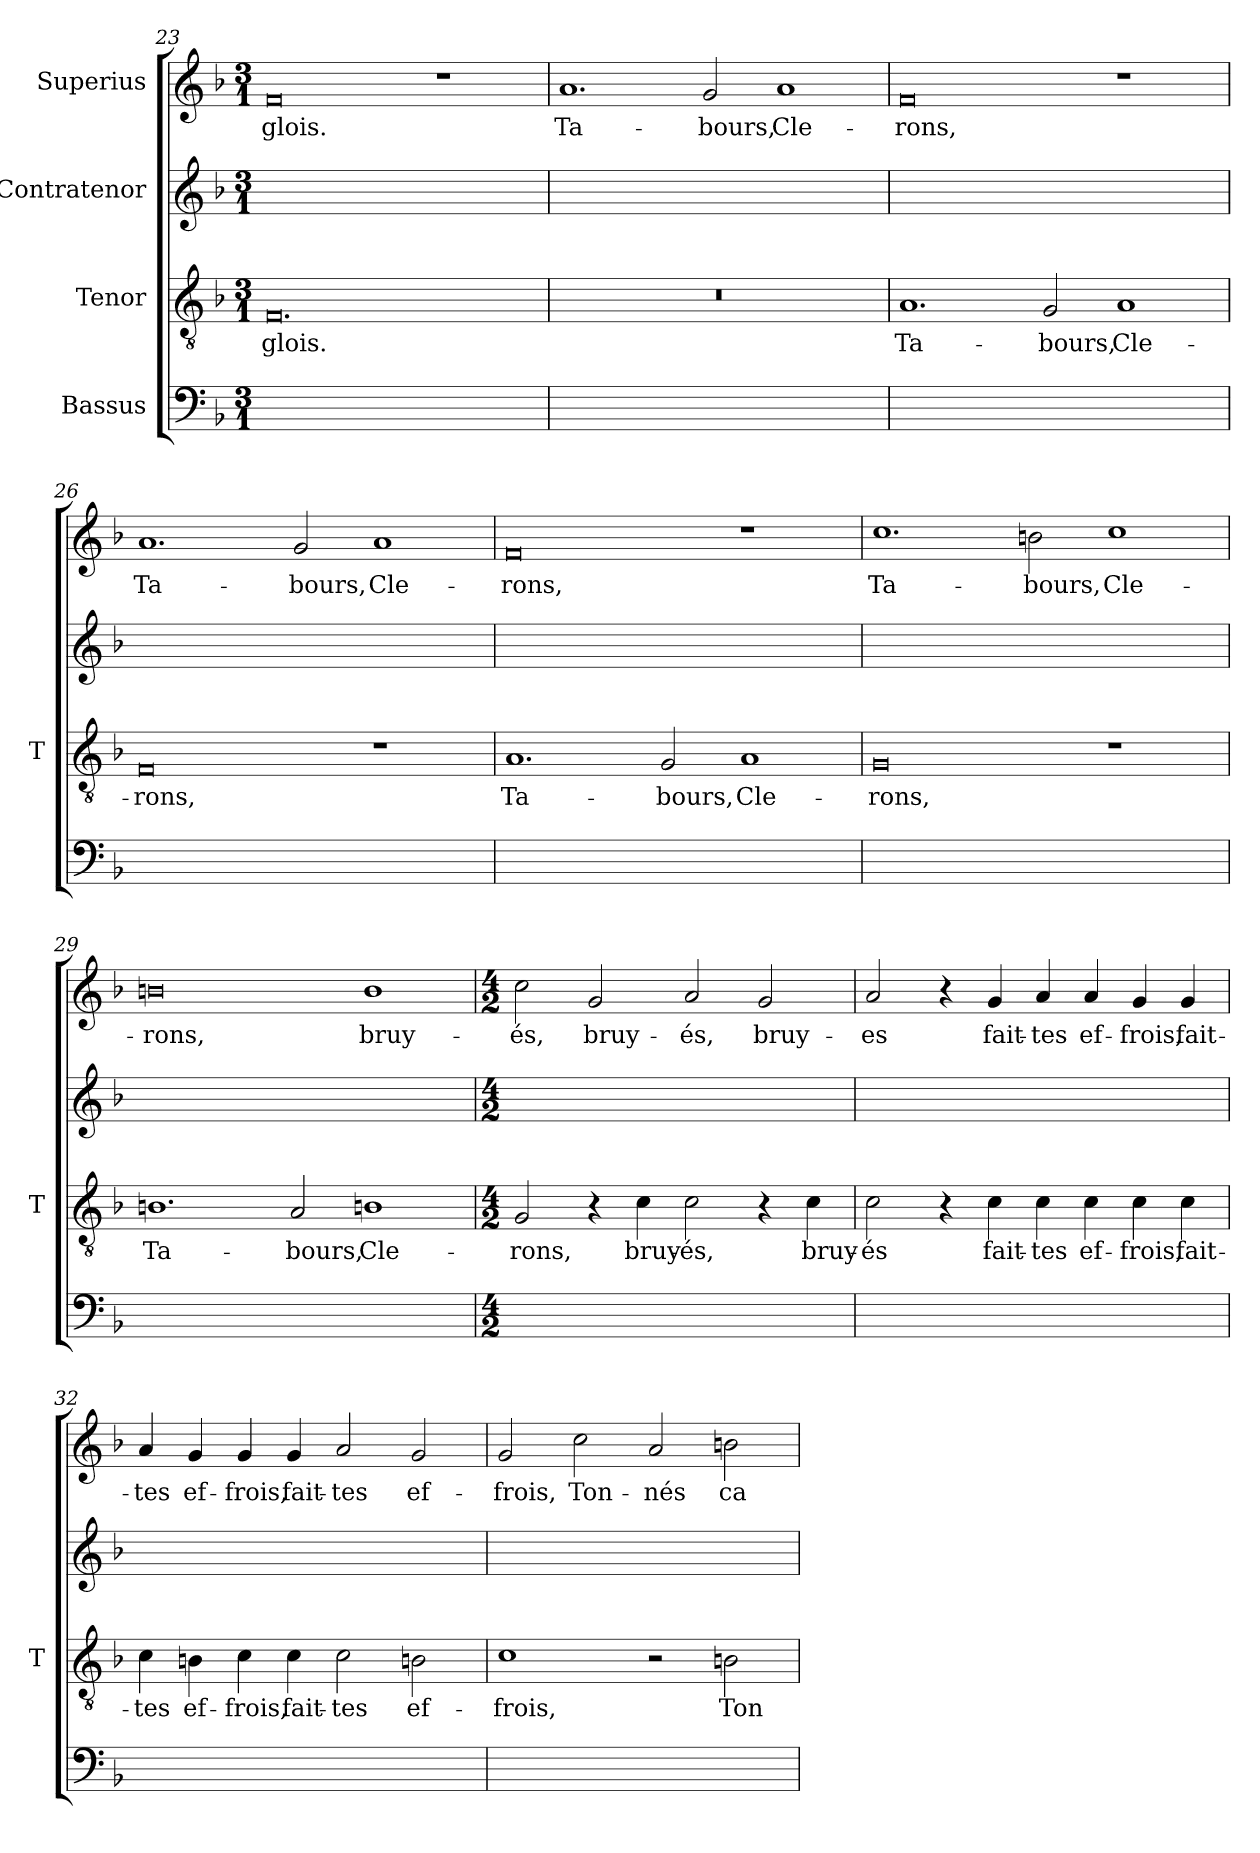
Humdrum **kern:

**kern	**kern	**text	**kern	**kern	**text
*part4	*part3	*part3	*part2	*part1	*part1
*staff4	*staff3	*staff3	*staff2	*staff1	*staff1
*I"Bassus	*I"Tenor	*	*I"Contratenor	*I"Superius	*
*	*I'T	*	*	*	*
*clefF4	*clefGv2	*	*clefG2	*clefG2	*
*k[b-]	*k[b-]	*	*k[b-]	*k[b-]	*
*M3/1	*M3/1	*	*M3/1	*M3/1	*
=23	=23	=23	=23	=23	=23
0.ryy	0.F	-glois.	0.ryy	0f	-glois.
.	.	.	.	1r	.
=24	=24	=24	=24	=24	=24
0.ryy	0.r	.	0.ryy	1.a	Ta-
.	.	.	.	2g	-bours,
.	.	.	.	1a	Cle-
=25	=25	=25	=25	=25	=25
0.ryy	1.A	Ta-	0.ryy	0f	-rons,
.	2G	-bours,	.	.	.
.	1A	Cle-	.	1r	.
=26	=26	=26	=26	=26	=26
0.ryy	0F	-rons,	0.ryy	1.a	Ta-
.	.	.	.	2g	-bours,
.	1r	.	.	1a	Cle-
=27	=27	=27	=27	=27	=27
0.ryy	1.A	Ta-	0.ryy	0f	-rons,
.	2G	-bours,	.	.	.
.	1A	Cle-	.	1r	.
=28	=28	=28	=28	=28	=28
0.ryy	0G	-rons,	0.ryy	1.cc	Ta-
.	.	.	.	2bn	-bours,
.	1r	.	.	1cc	Cle-
=29	=29	=29	=29	=29	=29
0.ryy	1.Bn	Ta-	0.ryy	0bn	-rons,
.	2A	-bours,	.	.	.
.	1Bn	Cle-	.	1b	bruy-
=30	=30	=30	=30	=30	=30
*M4/2	*M4/2	*	*M4/2	*M4/2	*
0ryy	2G	-rons,	0ryy	2cc	-és,
.	4r	.	.	2g	bruy-
.	4c	bruy-	.	.	.
.	2c	-és,	.	2a	-és,
.	4r	.	.	2g	bruy-
.	4c	bruy-	.	.	.
=31	=31	=31	=31	=31	=31
0ryy	2c	-és	0ryy	2a	-es
.	4r	.	.	4r	.
.	4c	fait-	.	4g	fait-
.	4c	-tes	.	4a	-tes
.	4c	ef-	.	4a	ef-
.	4c	-frois,	.	4g	-frois,
.	4c	fait-	.	4g	fait-
=32	=32	=32	=32	=32	=32
0ryy	4c	-tes	0ryy	4a	-tes
.	4Bn	ef-	.	4g	ef-
.	4c	-frois,	.	4g	-frois,
.	4c	fait-	.	4g	fait-
.	2c	-tes	.	2a	-tes
.	2Bn	ef-	.	2g	ef-
=33	=33	=33	=33	=33	=33
0ryy	1c	-frois,	0ryy	2g	-frois,
.	.	.	.	2cc	Ton-
.	2r	.	.	2a	-nés
.	2Bn	Ton-	.	2bn	ca-
=	=	=	=	=	=
*-	*-	*-	*-	*-	*-
